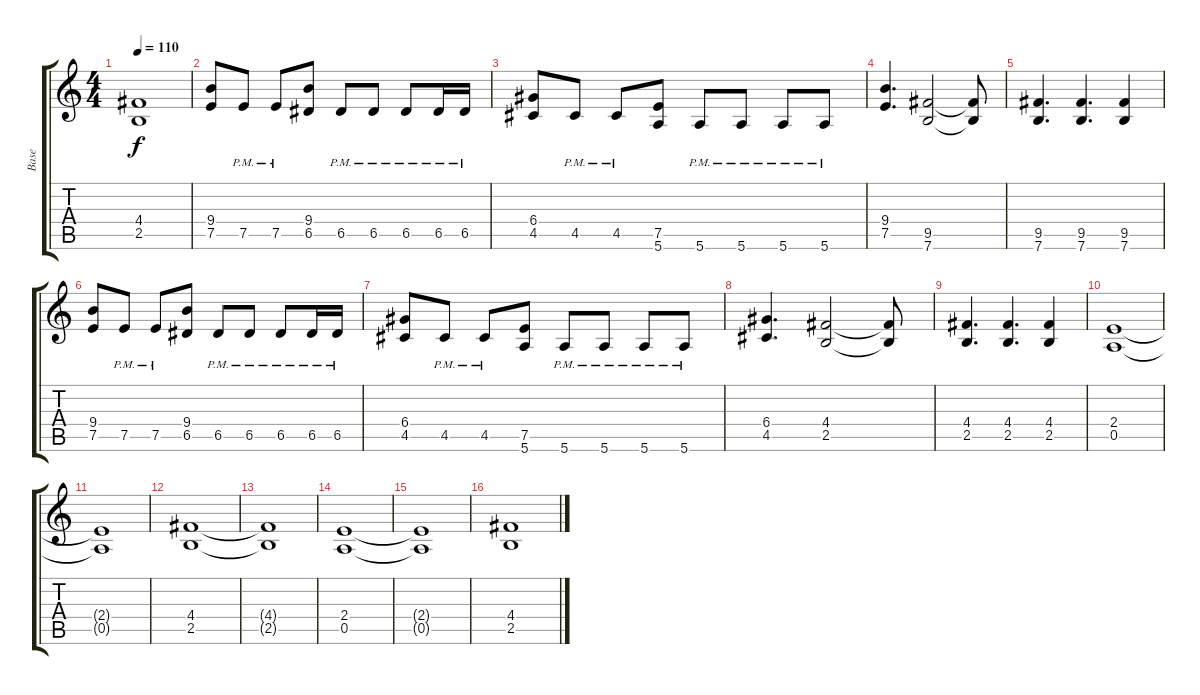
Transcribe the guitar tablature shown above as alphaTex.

\track ("Base" "Base") {instrument overdrivenguitar}
\staff {score tabs}
\tuning (E4 B3 G3 D3 A2 E2) {hide}
\ts (4 4)
\tempo 110
\clef g2
\ks c
(4.4{t} 2.5{t}).1{dy f} |
(9.4 7.5).8 7.5{pm}.8 7.5{pm}.8 (9.4 6.5).8 6.5{pm}.8 6.5{pm}.8 6.5{pm}.8 6.5{pm}.16 6.5{pm}.16 |
(6.4 4.5).8 4.5{pm}.8 4.5{pm}.8 (7.5 5.6).8 5.6{pm}.8 5.6{pm}.8 5.6{pm}.8 5.6{pm}.8 |
(9.4 7.5).4{d} (9.5 7.6).2 (9.5{t} 7.6{t}).8 |
(9.5 7.6).4{d} (9.5 7.6).4{d} (9.5 7.6).4 |
(9.4 7.5).8 7.5{pm}.8 7.5{pm}.8 (9.4 6.5).8 6.5{pm}.8 6.5{pm}.8 6.5{pm}.8 6.5{pm}.16 6.5{pm}.16 |
(6.4 4.5).8 4.5{pm}.8 4.5{pm}.8 (7.5 5.6).8 5.6{pm}.8 5.6{pm}.8 5.6{pm}.8 5.6{pm}.8 |
(6.4 4.5).4{d} (4.4 2.5).2 (4.4{t} 2.5{t}).8 |
(4.4 2.5).4{d} (4.4 2.5).4{d} (4.4 2.5).4 |
(2.4 0.5).1 |
(2.4{t} 0.5{t}).1 |
(4.4 2.5).1 |
(4.4{t} 2.5{t}).1 |
(2.4 0.5).1 |
(2.4{t} 0.5{t}).1 |
(4.4 2.5).1
